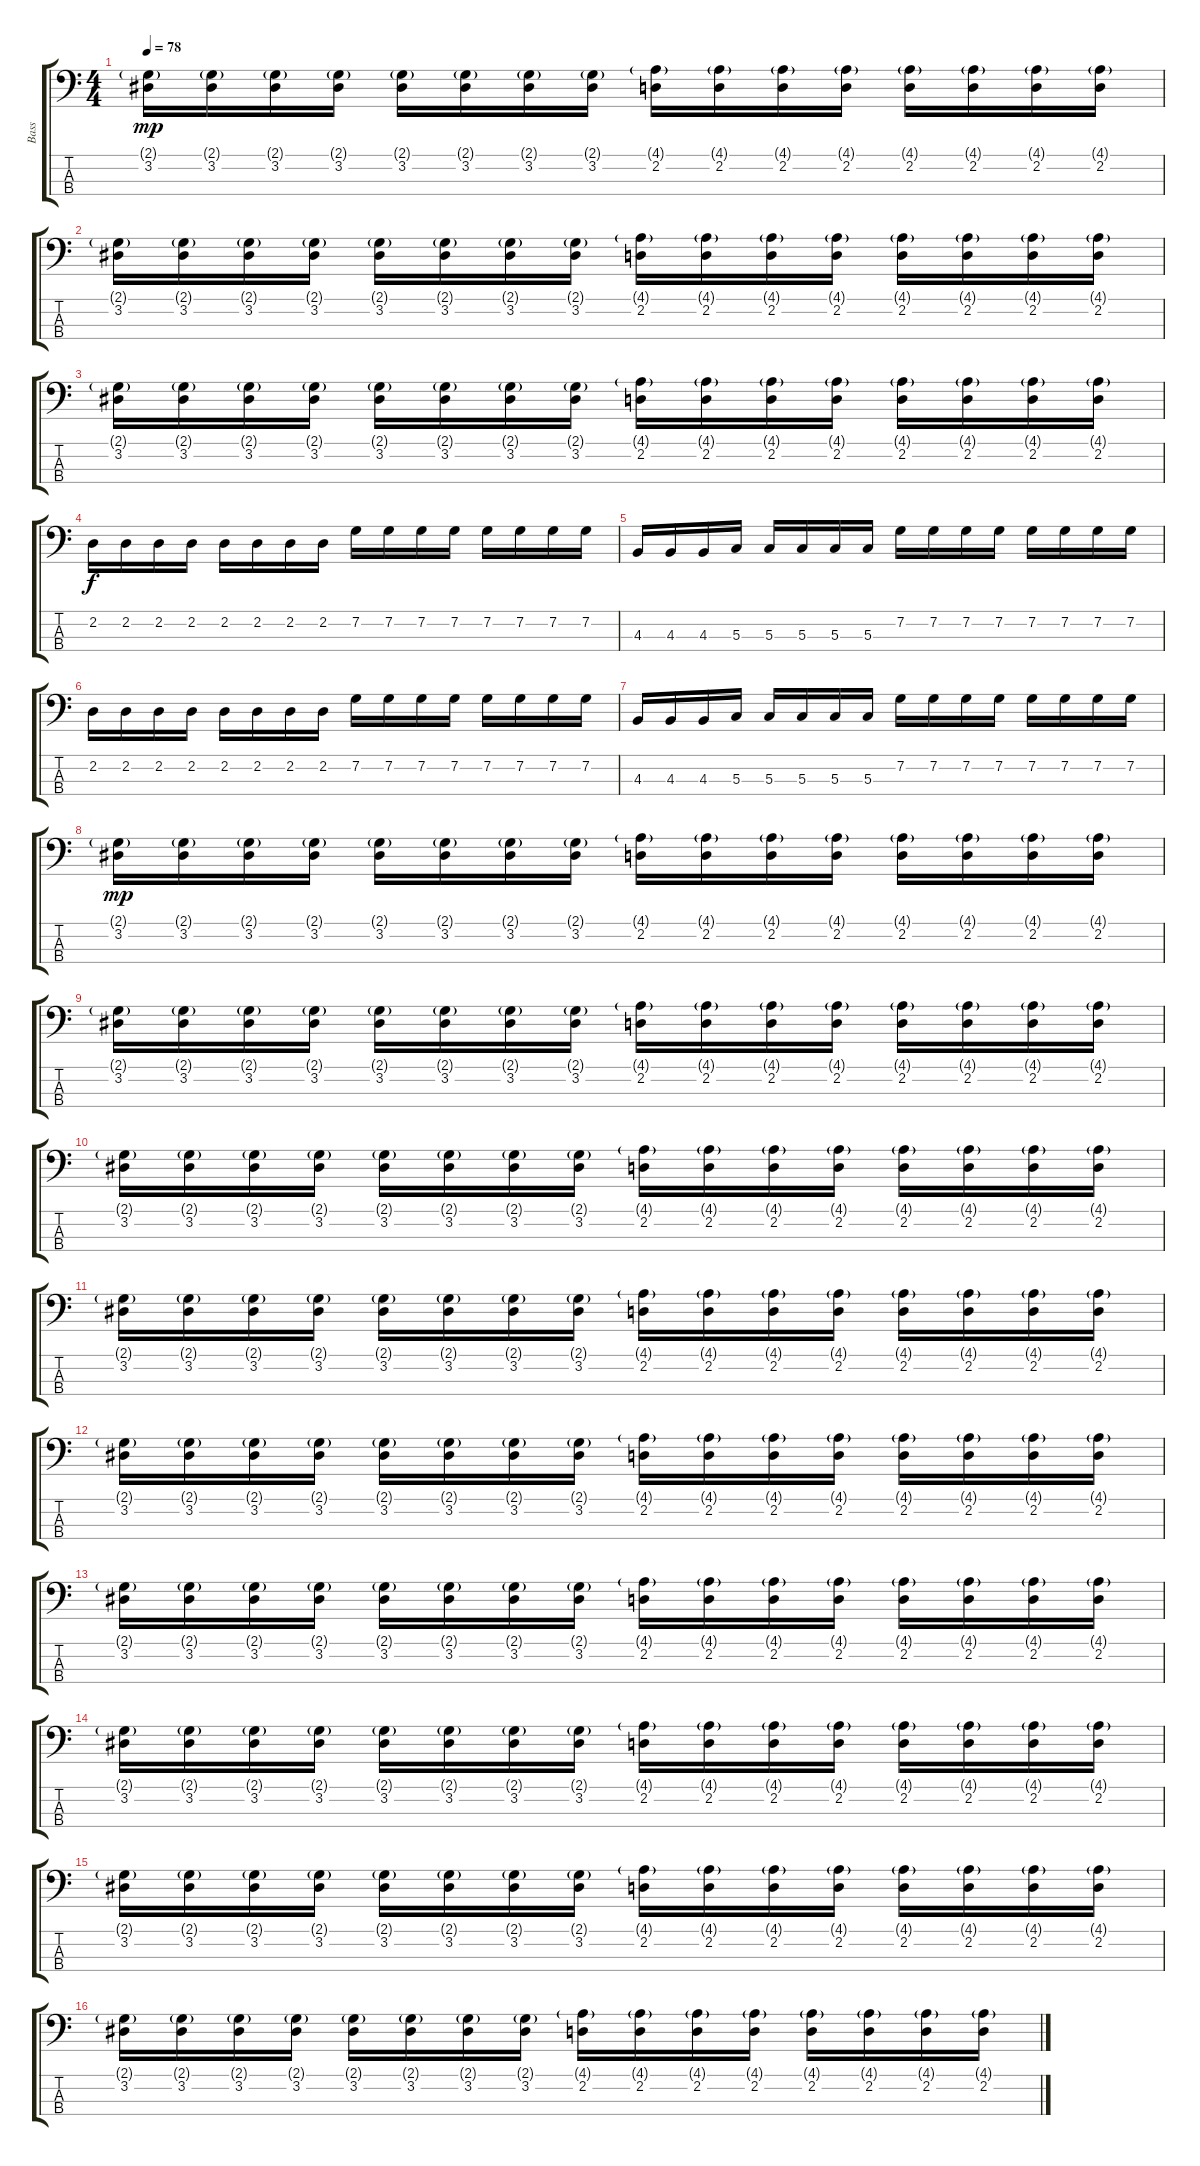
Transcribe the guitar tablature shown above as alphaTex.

\track ("Bass" "Bass") {instrument electricbasspick}
\staff {score tabs}
\tuning (F2 C2 G1 D1) {hide}
\ts (4 4)
\tempo 78
\clef f4
\ks c
(2.1{g} 3.2).16{dy mp} (2.1{g} 3.2).16 (2.1{g} 3.2).16 (2.1{g} 3.2).16 (2.1{g} 3.2).16 (2.1{g} 3.2).16 (2.1{g} 3.2).16 (2.1{g} 3.2).16 (4.1{g} 2.2).16 (4.1{g} 2.2).16 (4.1{g} 2.2).16 (4.1{g} 2.2).16 (4.1{g} 2.2).16 (4.1{g} 2.2).16 (4.1{g} 2.2).16 (4.1{g} 2.2).16 |
(2.1{g} 3.2).16 (2.1{g} 3.2).16 (2.1{g} 3.2).16 (2.1{g} 3.2).16 (2.1{g} 3.2).16 (2.1{g} 3.2).16 (2.1{g} 3.2).16 (2.1{g} 3.2).16 (4.1{g} 2.2).16 (4.1{g} 2.2).16 (4.1{g} 2.2).16 (4.1{g} 2.2).16 (4.1{g} 2.2).16 (4.1{g} 2.2).16 (4.1{g} 2.2).16 (4.1{g} 2.2).16 |
(2.1{g} 3.2).16 (2.1{g} 3.2).16 (2.1{g} 3.2).16 (2.1{g} 3.2).16 (2.1{g} 3.2).16 (2.1{g} 3.2).16 (2.1{g} 3.2).16 (2.1{g} 3.2).16 (4.1{g} 2.2).16 (4.1{g} 2.2).16 (4.1{g} 2.2).16 (4.1{g} 2.2).16 (4.1{g} 2.2).16 (4.1{g} 2.2).16 (4.1{g} 2.2).16 (4.1{g} 2.2).16 |
2.2.16{dy f} 2.2.16 2.2.16 2.2.16 2.2.16 2.2.16 2.2.16 2.2.16 7.2.16 7.2.16 7.2.16 7.2.16 7.2.16 7.2.16 7.2.16 7.2.16 |
4.3.16 4.3.16 4.3.16 5.3.16 5.3.16 5.3.16 5.3.16 5.3.16 7.2.16 7.2.16 7.2.16 7.2.16 7.2.16 7.2.16 7.2.16 7.2.16 |
2.2.16 2.2.16 2.2.16 2.2.16 2.2.16 2.2.16 2.2.16 2.2.16 7.2.16 7.2.16 7.2.16 7.2.16 7.2.16 7.2.16 7.2.16 7.2.16 |
4.3.16 4.3.16 4.3.16 5.3.16 5.3.16 5.3.16 5.3.16 5.3.16 7.2.16 7.2.16 7.2.16 7.2.16 7.2.16 7.2.16 7.2.16 7.2.16 |
(2.1{g} 3.2).16{dy mp} (2.1{g} 3.2).16 (2.1{g} 3.2).16 (2.1{g} 3.2).16 (2.1{g} 3.2).16 (2.1{g} 3.2).16 (2.1{g} 3.2).16 (2.1{g} 3.2).16 (4.1{g} 2.2).16 (4.1{g} 2.2).16 (4.1{g} 2.2).16 (4.1{g} 2.2).16 (4.1{g} 2.2).16 (4.1{g} 2.2).16 (4.1{g} 2.2).16 (4.1{g} 2.2).16 |
(2.1{g} 3.2).16 (2.1{g} 3.2).16 (2.1{g} 3.2).16 (2.1{g} 3.2).16 (2.1{g} 3.2).16 (2.1{g} 3.2).16 (2.1{g} 3.2).16 (2.1{g} 3.2).16 (4.1{g} 2.2).16 (4.1{g} 2.2).16 (4.1{g} 2.2).16 (4.1{g} 2.2).16 (4.1{g} 2.2).16 (4.1{g} 2.2).16 (4.1{g} 2.2).16 (4.1{g} 2.2).16 |
(2.1{g} 3.2).16 (2.1{g} 3.2).16 (2.1{g} 3.2).16 (2.1{g} 3.2).16 (2.1{g} 3.2).16 (2.1{g} 3.2).16 (2.1{g} 3.2).16 (2.1{g} 3.2).16 (4.1{g} 2.2).16 (4.1{g} 2.2).16 (4.1{g} 2.2).16 (4.1{g} 2.2).16 (4.1{g} 2.2).16 (4.1{g} 2.2).16 (4.1{g} 2.2).16 (4.1{g} 2.2).16 |
(2.1{g} 3.2).16 (2.1{g} 3.2).16 (2.1{g} 3.2).16 (2.1{g} 3.2).16 (2.1{g} 3.2).16 (2.1{g} 3.2).16 (2.1{g} 3.2).16 (2.1{g} 3.2).16 (4.1{g} 2.2).16 (4.1{g} 2.2).16 (4.1{g} 2.2).16 (4.1{g} 2.2).16 (4.1{g} 2.2).16 (4.1{g} 2.2).16 (4.1{g} 2.2).16 (4.1{g} 2.2).16 |
(2.1{g} 3.2).16 (2.1{g} 3.2).16 (2.1{g} 3.2).16 (2.1{g} 3.2).16 (2.1{g} 3.2).16 (2.1{g} 3.2).16 (2.1{g} 3.2).16 (2.1{g} 3.2).16 (4.1{g} 2.2).16 (4.1{g} 2.2).16 (4.1{g} 2.2).16 (4.1{g} 2.2).16 (4.1{g} 2.2).16 (4.1{g} 2.2).16 (4.1{g} 2.2).16 (4.1{g} 2.2).16 |
(2.1{g} 3.2).16 (2.1{g} 3.2).16 (2.1{g} 3.2).16 (2.1{g} 3.2).16 (2.1{g} 3.2).16 (2.1{g} 3.2).16 (2.1{g} 3.2).16 (2.1{g} 3.2).16 (4.1{g} 2.2).16 (4.1{g} 2.2).16 (4.1{g} 2.2).16 (4.1{g} 2.2).16 (4.1{g} 2.2).16 (4.1{g} 2.2).16 (4.1{g} 2.2).16 (4.1{g} 2.2).16 |
(2.1{g} 3.2).16 (2.1{g} 3.2).16 (2.1{g} 3.2).16 (2.1{g} 3.2).16 (2.1{g} 3.2).16 (2.1{g} 3.2).16 (2.1{g} 3.2).16 (2.1{g} 3.2).16 (4.1{g} 2.2).16 (4.1{g} 2.2).16 (4.1{g} 2.2).16 (4.1{g} 2.2).16 (4.1{g} 2.2).16 (4.1{g} 2.2).16 (4.1{g} 2.2).16 (4.1{g} 2.2).16 |
(2.1{g} 3.2).16 (2.1{g} 3.2).16 (2.1{g} 3.2).16 (2.1{g} 3.2).16 (2.1{g} 3.2).16 (2.1{g} 3.2).16 (2.1{g} 3.2).16 (2.1{g} 3.2).16 (4.1{g} 2.2).16 (4.1{g} 2.2).16 (4.1{g} 2.2).16 (4.1{g} 2.2).16 (4.1{g} 2.2).16 (4.1{g} 2.2).16 (4.1{g} 2.2).16 (4.1{g} 2.2).16 |
(2.1{g} 3.2).16 (2.1{g} 3.2).16 (2.1{g} 3.2).16 (2.1{g} 3.2).16 (2.1{g} 3.2).16 (2.1{g} 3.2).16 (2.1{g} 3.2).16 (2.1{g} 3.2).16 (4.1{g} 2.2).16 (4.1{g} 2.2).16 (4.1{g} 2.2).16 (4.1{g} 2.2).16 (4.1{g} 2.2).16 (4.1{g} 2.2).16 (4.1{g} 2.2).16 (4.1{g} 2.2).16
